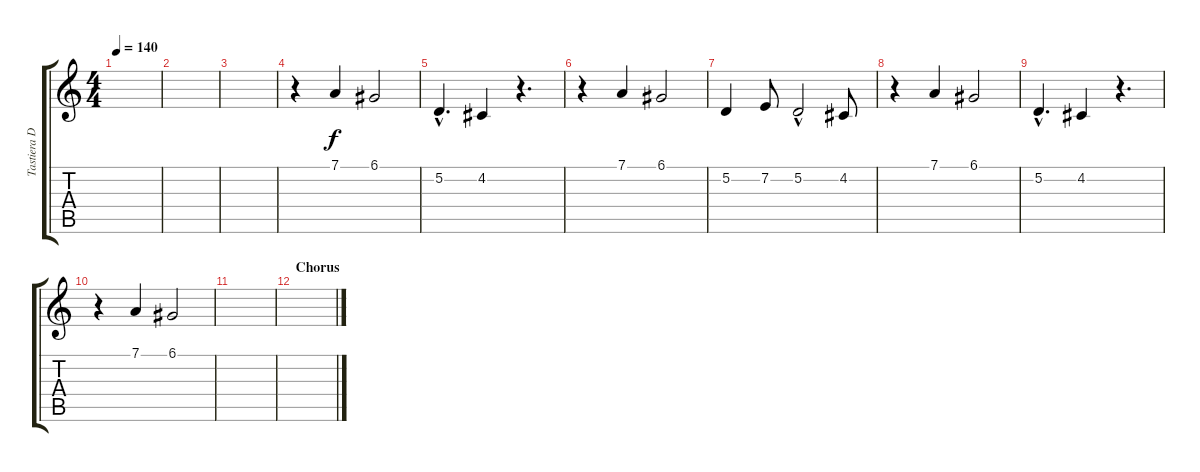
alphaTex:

\track ("Tastiera Dx" "Tastiera D") {instrument acousticgrandpiano}
\staff {score tabs}
\tuning (D4 A3 F3 C3 G2 D2) {hide}
\ts (4 4)
\tempo 140
\clef g2
\ks c
|
|
|
r.4 7.1.4 6.1.2 |
5.2{hac}.4{d} 4.2.4 r.4{d} |
r.4 7.1.4 6.1.2 |
5.2.4 7.2.8 5.2{hac}.2 4.2.8 |
r.4 7.1.4 6.1.2 |
5.2{hac}.4{d} 4.2.4 r.4{d} |
r.4 7.1.4 6.1.2 |
|
\section ("" "Chorus")
